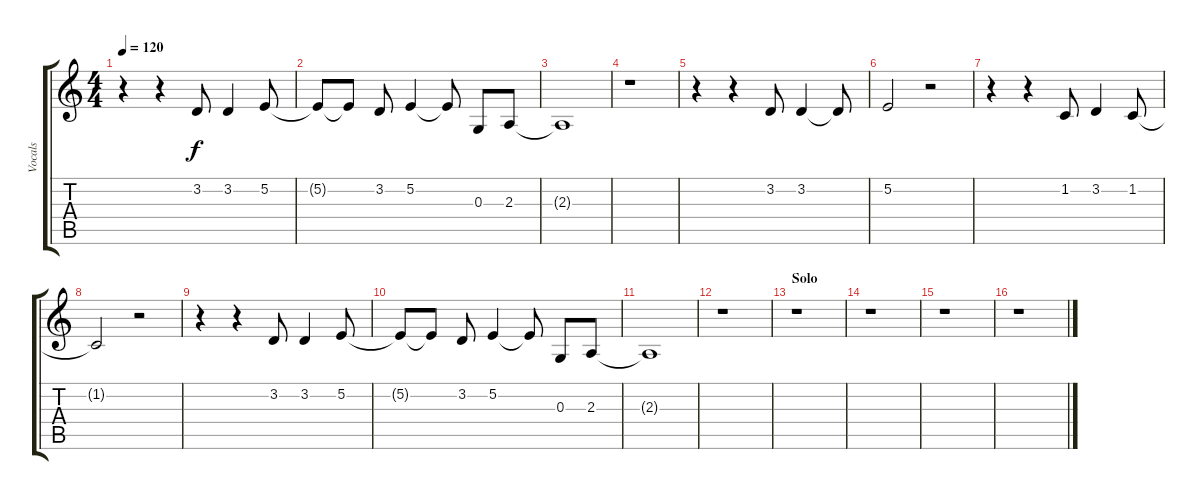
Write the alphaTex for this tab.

\track ("Vocals" "Vocals") {instrument accordion}
\staff {score tabs}
\tuning (E4 B3 G3 D3 A2 E2) {hide}
\ts (4 4)
\tempo 120
\clef g2
\ks c
r.4{dy f} r.4 3.2.8 3.2.4 5.2.8 |
5.2{t}.8 5.2{t}.8 3.2.8 5.2.4 5.2{t}.8 0.3.8 2.3.8 |
2.3{t}.1 |
r.1 |
r.4 r.4 3.2.8 3.2.4 3.2{t}.8 |
5.2.2 r.2 |
r.4 r.4 1.2.8 3.2.4 1.2.8 |
1.2{t}.2 r.2 |
r.4 r.4 3.2.8 3.2.4 5.2.8 |
5.2{t}.8 5.2{t}.8 3.2.8 5.2.4 5.2{t}.8 0.3.8 2.3.8 |
2.3{t}.1 |
r.1 |
\section ("" "Solo")
r.1 |
r.1 |
r.1 |
r.1
